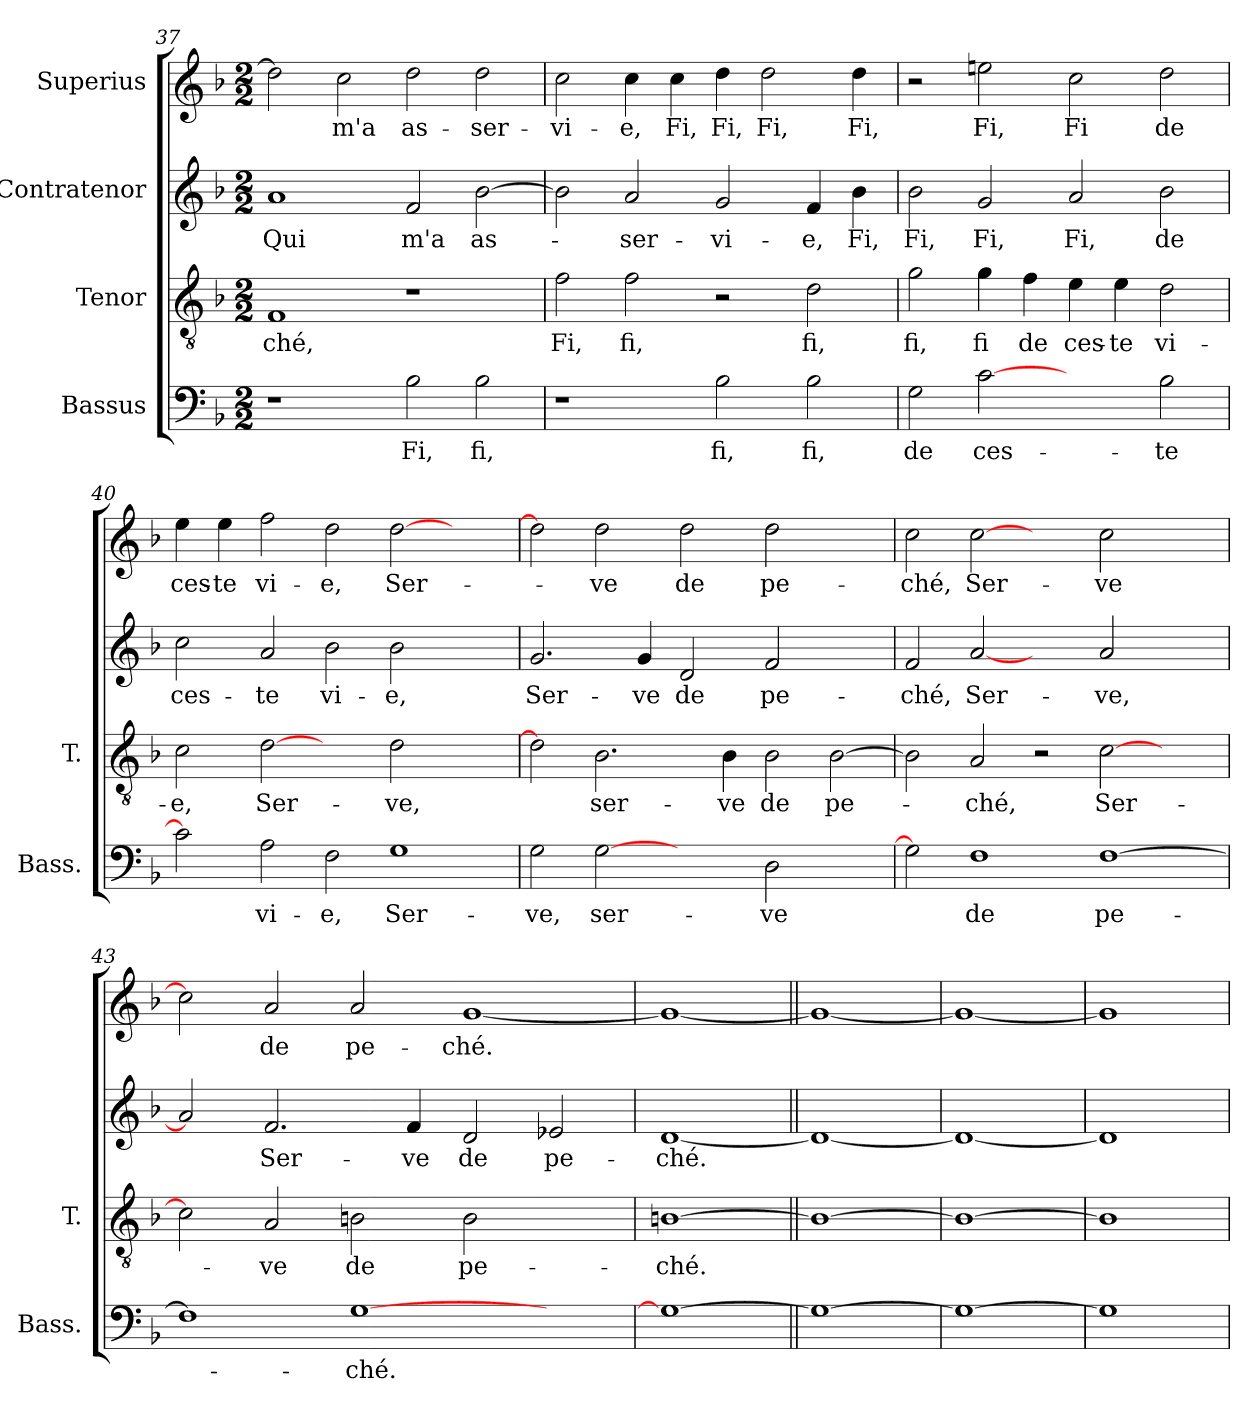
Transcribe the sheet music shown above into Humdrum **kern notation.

**kern	**text	**kern	**text	**kern	**text	**kern	**text
*part4	*part4	*part3	*part3	*part2	*part2	*part1	*part1
*staff4	*staff4	*staff3	*staff3	*staff2	*staff2	*staff1	*staff1
*I"Bassus	*	*I"Tenor	*	*I"Contratenor	*	*I"Superius	*
*I'Bass.	*	*I'T.	*	*	*	*	*
*clefF4	*	*clefGv2	*	*clefG2	*	*clefG2	*
*	*	*ITrd7c12	*	*	*	*	*
*k[b-]	*	*k[b-]	*	*k[b-]	*	*k[b-]	*
*F:	*	*F:	*	*F:	*	*F:	*
*M2/2	*	*M2/2	*	*M2/2	*	*M2/2	*
=37	=37	=37	=37	=37	=37	=37	=37
1r	.	1FF/	-ché,	1a/	Qui	2dd\]	.
.	.	.	.	.	.	2cc\	m'a
2B-\	Fi,	1r	.	2f/	m'a	2dd\	as-
2B-\	fi,	.	.	[2b-\	as-	2dd\	-ser-
!!LO:PB:g=z
=38	=38	=38	=38	=38	=38	=38	=38
1r	.	2F\	Fi,	2b-\]	.	2cc\	-vi-
.	.	2F\	fi,	2a/	-ser-	4cc\	-e,
.	.	.	.	.	.	4cc\	Fi,
2B-\	fi,	2r	.	2g/	-vi-	4dd\	Fi,
.	.	.	.	.	.	2dd\	Fi,
2B-\	fi,	2D\	fi,	4f/	-e,	.	.
.	.	.	.	4b-\	Fi,	4dd\	Fi,
=39	=39	=39	=39	=39	=39	=39	=39
2G\	de	2G\	fi,	2b-\	Fi,	2r	.
[2c\	ces-	4G\	fi	2g/	Fi,	2een\	Fi,
.	.	4F\	de	.	.	.	.
2ryy	.	4E\	ces-	2a/	Fi,	2cc\	Fi
.	.	4E\	-te	.	.	.	.
2B-\	-te	2D\	vi-	2b-\	de	2dd\	de
=40	=40	=40	=40	=40	=40	=40	=40
2c\]	.	2C\	-e,	2cc\	ces-	4ee\	ces-
.	.	.	.	.	.	4ee\	-te
2A\	vi-	[2D\	Ser-	2a/	-te	2ff\	vi-
2F\	-e,	2ryy	.	2b-\	vi-	2dd\	-e,
1G\	Ser-	2D\	-ve,	2b-\	-e,	[2dd\	Ser-
.	.	2ryy	.	2ryy	.	2ryy	.
!!LO:LB:g=z
=41	=41	=41	=41	=41	=41	=41	=41
2G\	-ve,	2D\]	.	2.g/	Ser-	2dd\]	.
[2G\	ser-	2.BB-\	ser-	.	.	2dd\	-ve
.	.	.	.	4g/	-ve	.	.
2ryy	.	.	.	2d/	de	2dd\	de
.	.	4BB-\	-ve	.	.	.	.
2D\	-ve	2BB-\	de	2f/	pe-	2dd\	pe-
2ryy	.	[2BB-\	pe-	2ryy	.	2ryy	.
=42	=42	=42	=42	=42	=42	=42	=42
2G\]	.	2BB-\]	.	2f/	-ché,	2cc\	-ché,
1F\	de	2AA/	-ché,	[2a/	Ser-	[2cc\	Ser-
.	.	2r	.	2ryy	.	2ryy	.
[1F\	pe-	[2C\	Ser-	2a/	-ve,	2cc\	-ve
.	.	2ryy	.	2ryy	.	2ryy	.
=43	=43	=43	=43	=43	=43	=43	=43
1F\]	.	2C\]	.	2a/]	.	2cc\]	.
.	.	2AA/	-ve	2.f/	Ser-	2a/	de
[1G\	-ché.	2BBn\	de	.	.	2a/	pe-
.	.	.	.	4f/	-ve	.	.
.	.	2BB\	pe-	2d/	de	[1g/	-ché.
2ryy	.	2ryy	.	2e-X/	pe-	.	.
=44	=44	=44	=44	=44	=44	=44	=44
1G\_	.	[1BBn\	-ché.	[1d/	-ché.	1g/_	.
=45||	=45||	=45||	=45||	=45||	=45||	=45||	=45||
1G\_	.	1BB\_	.	1d/_	.	1g/_	.
=46	=46	=46	=46	=46	=46	=46	=46
1G\_	.	1BB\_	.	1d/_	.	1g/_	.
=47	=47	=47	=47	=47	=47	=47	=47
1G\]	.	1BB\]	.	1d/]	.	1g/]	.
=	=	=	=	=	=	=	=
*-	*-	*-	*-	*-	*-	*-	*-
